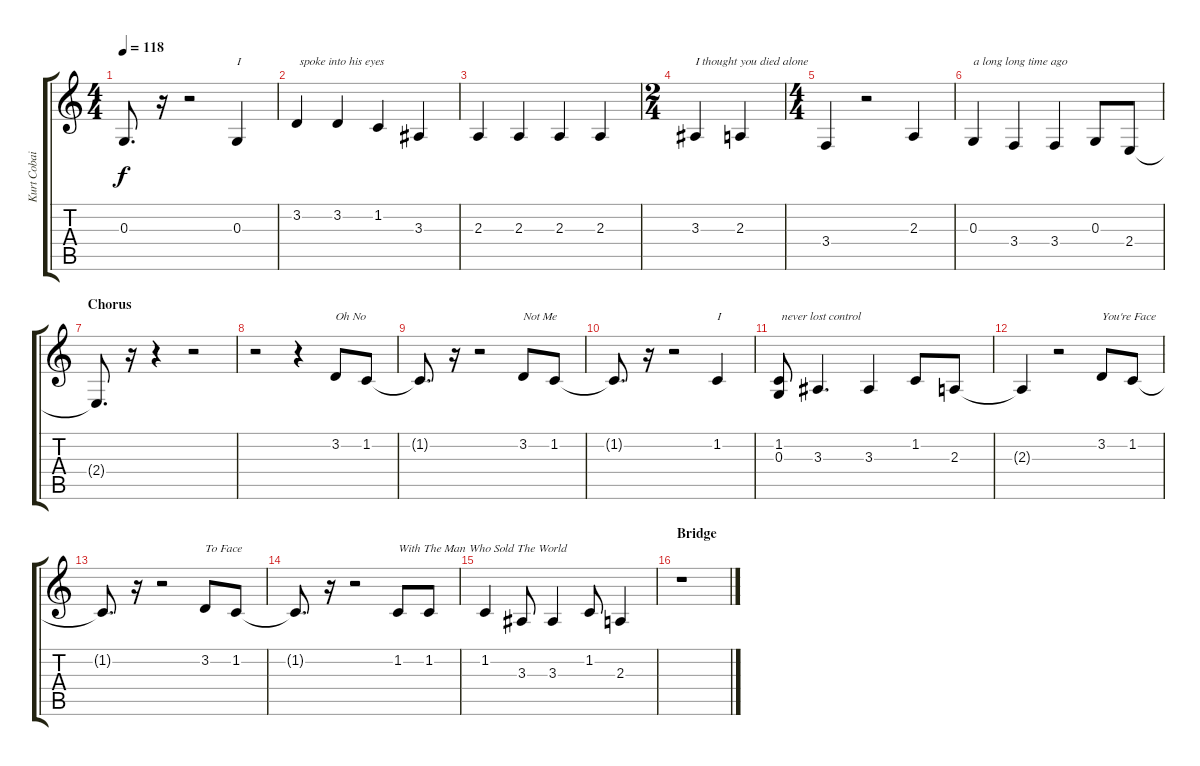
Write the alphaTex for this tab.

\track ("Kurt Cobain - Vocals" "Kurt Cobai") {instrument tenorsax}
\staff {score tabs}
\tuning (E4 B3 G3 D3 A2 E2) {hide}
\ts (4 4)
\tempo 118
\clef g2
\ks c
0.3{t}.8{d dy f} r.16 r.2 0.3.4{txt "I"} |
3.2.4{txt " spoke into his eyes"} 3.2.4 1.2.4 3.3.4 |
2.3.4 2.3.4 2.3.4 2.3.4 |
\ts (2 4)
3.3.4{txt "I thought you died alone"} 2.3.4 |
\ts (4 4)
3.4.4 r.2 2.3.4 |
0.3.4{txt "a long long time ago"} 3.4.4 3.4.4 0.3.8 2.4.8 |
\section ("" "Chorus")
2.4{t}.8{d} r.16 r.4 r.2 |
r.2 r.4 3.2.8{txt "Oh No"} 1.2.8 |
1.2{t}.8{d} r.16 r.2 3.2.8{txt "Not Me"} 1.2.8 |
1.2{t}.8{d} r.16 r.2 1.2.4{txt "I"} |
(1.2 0.3).8{txt " never lost control"} 3.3.4{d} 3.3.4 1.2.8 2.3.8 |
2.3{t}.4 r.2 3.2.8{txt "You're Face"} 1.2.8 |
1.2{t}.8{d} r.16 r.2 3.2.8{txt "To Face"} 1.2.8 |
1.2{t}.8{d} r.16 r.2 1.2.8{txt "With The Man Who Sold The World"} 1.2.8 |
1.2.4 3.3.8 3.3.4 1.2.8 2.3.4 |
\section ("" "Bridge")
r.1
